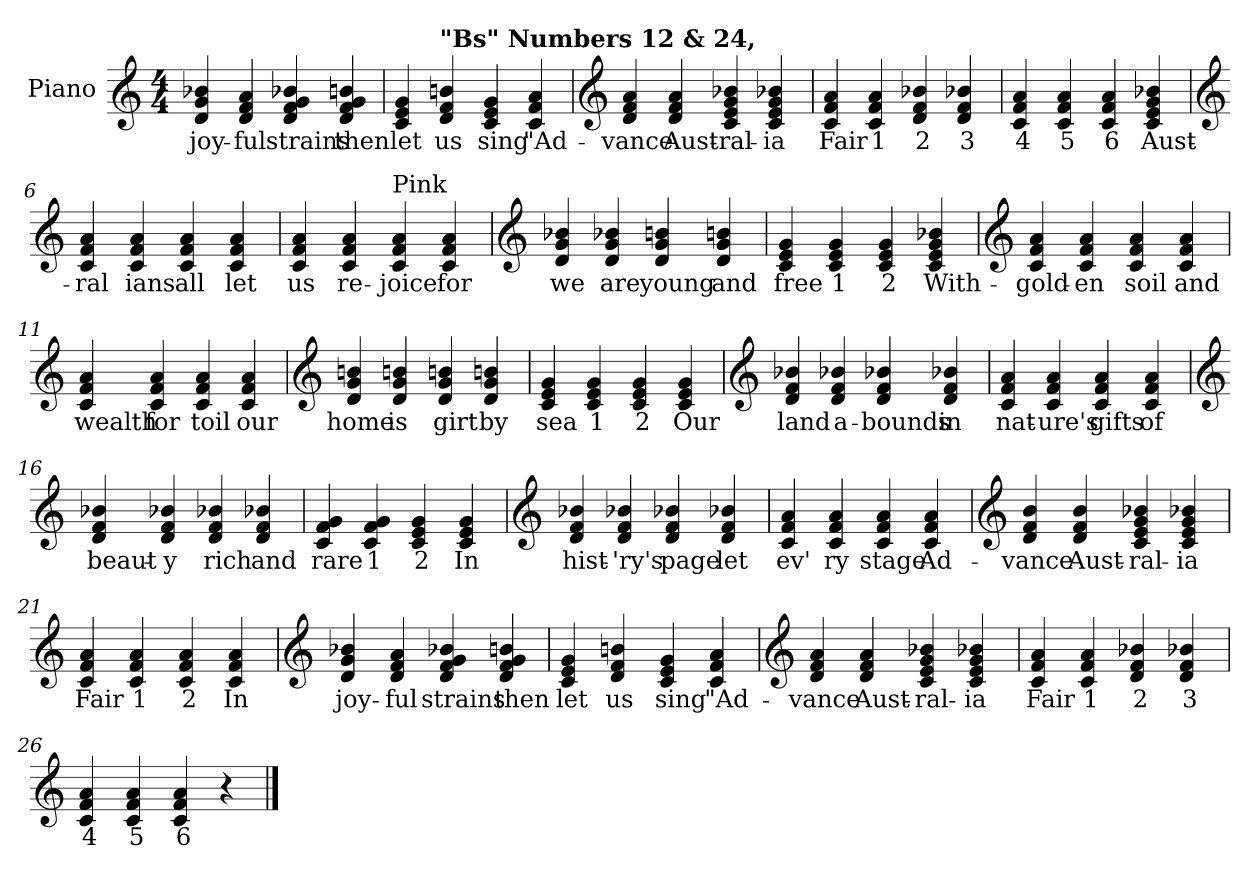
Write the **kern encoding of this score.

**kern	**text
*part1	*part1
*staff1	*staff1
*I"Piano	*
*I'Pno.	*
*clefG2	*
*k[]	*
*M4/4	*
=1	=1
!	!LO:LY:b
4di/ 4gi/ 4b-Xi/	joy-
!	!LO:LY:b
4di/ 4fi/ 4ai/	-ful
!	!LO:LY:b
4di/ 4fi/ 4gi/ 4b-Xi/	strains
!	!LO:LY:b:color=#FF00FF
4di/ 4fi/ 4gi/ 4bnj/	then
=2	=2
!	!LO:LY:b
4ci/ 4ei/ 4gi/	let
!LO:TX:a:B:t="Bs" Numbers 12 & 24,	!
!	!LO:LY:b:color=#FF00FF
4di/ 4fi/ 4bnj/	us
!	!LO:LY:b
4ci/ 4ei/ 4gi/	sing
!	!LO:LY:b
4ci/ 4fi/ 4ai/	"Ad-
!!LO:LB:g=z
=3	=3
*clefG2	*
!	!LO:LY:b
4di/ 4fi/ 4ai/	-vance
!	!LO:LY:b
4di/ 4fi/ 4ai/	Aust-
!	!LO:LY:b
4ci/ 4ei/ 4gi/ 4b-Xi/	-ral-
!	!LO:LY:b
4ci/ 4ei/ 4gi/ 4b-Xi/	-ia
=4	=4
!	!LO:LY:b
4ci/ 4fi/ 4ai/	Fair
!	!LO:LY:b
4ci/ 4fi/ 4ai/	1
!	!LO:LY:b
4di/ 4fi/ 4b-Xi/	2
!	!LO:LY:b
4di/ 4fi/ 4b-Xi/	3
=5	=5
!	!LO:LY:b
4ci/ 4fi/ 4ai/	4
!	!LO:LY:b
4ci/ 4fi/ 4ai/	5
!	!LO:LY:b
4ci/ 4fi/ 4ai/	6
!	!LO:LY:b
4ci/ 4ei/ 4gi/ 4b-Xi/	Aust-
!!LO:LB:g=z
=6	=6
*clefG2	*
!	!LO:LY:b
4ci/ 4fi/ 4ai/	-ral
!	!LO:LY:b
4ci/ 4fi/ 4ai/	ians
!	!LO:LY:b
4ci/ 4fi/ 4ai/	all
!	!LO:LY:b
4ci/ 4fi/ 4ai/	let
=7	=7
!	!LO:LY:b
4ci/ 4fi/ 4ai/	us
!	!LO:LY:b
4ci/ 4fi/ 4ai/	re-
!LO:TX:a:t=Pink	!
!	!LO:LY:b
4ci/ 4fi/ 4ai/	-joice
!	!LO:LY:b
4ci/ 4fi/ 4ai/	for
!!LO:LB:g=z
=8	=8
*clefG2	*
!	!LO:LY:b
4di/ 4gi/ 4b-Xi/	we
!	!LO:LY:b
4di/ 4gi/ 4b-Xi/	are
!	!LO:LY:b:color=#FF00FF
4di/ 4gi/ 4bnj/	young
!	!LO:LY:b:color=#FF00FF
4di/ 4gi/ 4bnj/	and
=9	=9
!	!LO:LY:b
4ci/ 4ei/ 4gi/	free
!	!LO:LY:b
4ci/ 4ei/ 4gi/	1
!	!LO:LY:b
4ci/ 4ei/ 4gi/	2
!	!LO:LY:b
4ci/ 4ei/ 4gi/ 4b-Xi/	With-
!!LO:LB:g=z
=10	=10
*clefG2	*
!	!LO:LY:b
4ci/ 4fi/ 4ai/	gold-
!	!LO:LY:b
4ci/ 4fi/ 4ai/	-en
!	!LO:LY:b
4ci/ 4fi/ 4ai/	soil
!	!LO:LY:b
4ci/ 4fi/ 4ai/	and
=11	=11
!	!LO:LY:b
4ci/ 4fi/ 4ai/	wealth
!	!LO:LY:b
4ci/ 4fi/ 4ai/	for
!	!LO:LY:b
4ci/ 4fi/ 4ai/	toil
!	!LO:LY:b
4ci/ 4fi/ 4ai/	our
!!LO:LB:g=z
=12	=12
*clefG2	*
!	!LO:LY:b:color=#FF00FF
4di/ 4gi/ 4bnj/	home
!	!LO:LY:b:color=#FF00FF
4di/ 4gi/ 4bnj/	is
!	!LO:LY:b:color=#FF00FF
4di/ 4gi/ 4bnj/	girt
!	!LO:LY:b:color=#FF00FF
4di/ 4gi/ 4bnj/	by
=13	=13
!	!LO:LY:b
4ci/ 4ei/ 4gi/	sea
!	!LO:LY:b
4ci/ 4ei/ 4gi/	1
!	!LO:LY:b
4ci/ 4ei/ 4gi/	2
!	!LO:LY:b
4ci/ 4ei/ 4gi/	Our
!!LO:PB:g=z
=14	=14
*clefG2	*
!	!LO:LY:b
4di/ 4fi/ 4b-Xi/	land
!	!LO:LY:b
4di/ 4fi/ 4b-Xi/	a-
!	!LO:LY:b
4di/ 4fi/ 4b-Xi/	-bounds
!	!LO:LY:b
4di/ 4fi/ 4b-Xi/	in
=15	=15
!	!LO:LY:b
4ci/ 4fi/ 4ai/	nat-
!	!LO:LY:b
4ci/ 4fi/ 4ai/	-ure's
!	!LO:LY:b
4ci/ 4fi/ 4ai/	gifts
!	!LO:LY:b
4ci/ 4fi/ 4ai/	of
!!LO:LB:g=z
=16	=16
*clefG2	*
!	!LO:LY:b
4di/ 4fi/ 4b-Xi/	beaut-
!	!LO:LY:b
4di/ 4fi/ 4b-Xi/	-y
!	!LO:LY:b
4di/ 4fi/ 4b-Xi/	rich
!	!LO:LY:b
4di/ 4fi/ 4b-Xi/	and
=17	=17
!	!LO:LY:b
4ci/ 4fi/ 4gi/	rare
!	!LO:LY:b
4ci/ 4fi/ 4gi/	1
!	!LO:LY:b
4ci/ 4ei/ 4gi/	2
!	!LO:LY:b
4ci/ 4ei/ 4gi/	In
!!LO:LB:g=z
=18	=18
*clefG2	*
!	!LO:LY:b
4di/ 4fi/ 4b-Xi/	hist-
!	!LO:LY:b
4di/ 4fi/ 4b-Xi/	-'ry's
!	!LO:LY:b
4di/ 4fi/ 4b-Xi/	page
!	!LO:LY:b
4di/ 4fi/ 4b-Xi/	let
=19	=19
!	!LO:LY:b
4ci/ 4fi/ 4ai/	ev'
!	!LO:LY:b
4ci/ 4fi/ 4ai/	ry
!	!LO:LY:b
4ci/ 4fi/ 4ai/	stage
!	!LO:LY:b
4ci/ 4fi/ 4ai/	Ad-
!!LO:LB:g=z
=20	=20
*clefG2	*
!	!LO:LY:b
4di/ 4fi/ 4bi/	-vance
!	!LO:LY:b
4di/ 4fi/ 4bi/	Aust-
!	!LO:LY:b
4ci/ 4ei/ 4gi/ 4b-Xi/	-ral-
!	!LO:LY:b
4ci/ 4ei/ 4gi/ 4b-Xi/	-ia
=21	=21
!	!LO:LY:b
4ci/ 4fi/ 4ai/	Fair
!	!LO:LY:b
4ci/ 4fi/ 4ai/	1
!	!LO:LY:b
4ci/ 4fi/ 4ai/	2
!	!LO:LY:b
4ci/ 4fi/ 4ai/	In
!!LO:LB:g=z
=22	=22
*clefG2	*
!	!LO:LY:b
4di/ 4gi/ 4b-Xi/	joy-
!	!LO:LY:b
4di/ 4fi/ 4ai/	-ful
!	!LO:LY:b
4di/ 4fi/ 4gi/ 4b-Xi/	strains
!	!LO:LY:b:color=#FF00FF
4di/ 4fi/ 4gi/ 4bnj/	then
=23	=23
!	!LO:LY:b
4ci/ 4ei/ 4gi/	let
!	!LO:LY:b:color=#FF00FF
4di/ 4fi/ 4bnj/	us
!	!LO:LY:b
4ci/ 4ei/ 4gi/	sing
!	!LO:LY:b
4ci/ 4fi/ 4ai/	"Ad-
!!LO:LB:g=z
=24	=24
*clefG2	*
!	!LO:LY:b
4di/ 4fi/ 4ai/	-vance
!	!LO:LY:b
4di/ 4fi/ 4ai/	Aust-
!	!LO:LY:b
4ci/ 4ei/ 4gi/ 4b-Xi/	-ral-
!	!LO:LY:b
4ci/ 4ei/ 4gi/ 4b-Xi/	-ia
=25	=25
!	!LO:LY:b
4ci/ 4fi/ 4ai/	Fair
!	!LO:LY:b
4ci/ 4fi/ 4ai/	1
!	!LO:LY:b
4di/ 4fi/ 4b-Xi/	2
!	!LO:LY:b
4di/ 4fi/ 4b-Xi/	3
=26	=26
!	!LO:LY:b
4ci/ 4fi/ 4ai/	4
!	!LO:LY:b
4ci/ 4fi/ 4ai/	5
!	!LO:LY:b
4ci/ 4fi/ 4ai/	6
4r	.
==	==
*-	*-
